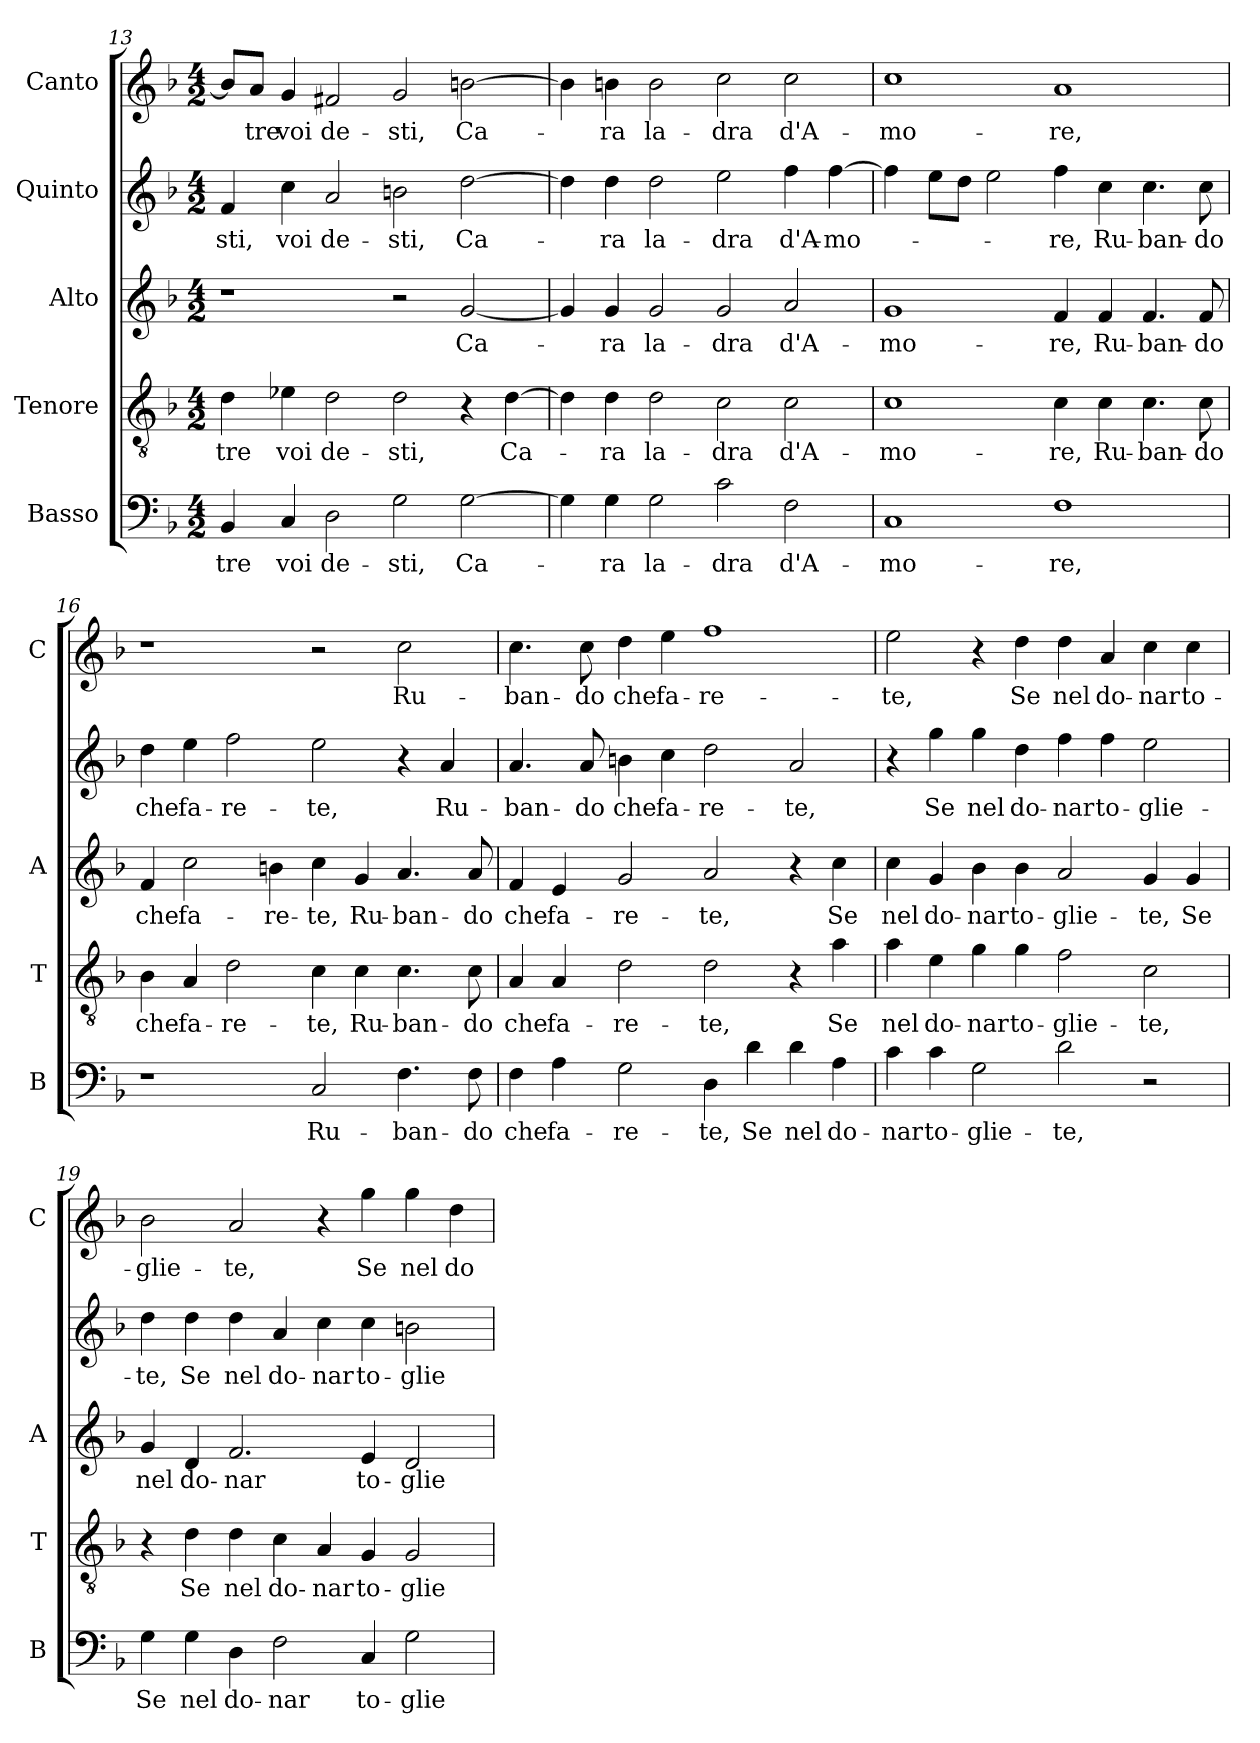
**kern	**text	**kern	**text	**kern	**text	**kern	**text	**kern	**text
*part5	*part5	*part4	*part4	*part3	*part3	*part2	*part2	*part1	*part1
*staff5	*staff5	*staff4	*staff4	*staff3	*staff3	*staff2	*staff2	*staff1	*staff1
*I"Basso	*	*I"Tenore	*	*I"Alto	*	*I"Quinto	*	*I"Canto	*
*I'B	*	*I'T	*	*I'A	*	*	*	*I'C	*
*clefF4	*	*clefGv2	*	*clefG2	*	*clefG2	*	*clefG2	*
*k[b-]	*	*k[b-]	*	*k[b-]	*	*k[b-]	*	*k[b-]	*
*F:	*	*F:	*	*F:	*	*F:	*	*F:	*
*M4/2	*	*M4/2	*	*M4/2	*	*M4/2	*	*M4/2	*
=13	=13	=13	=13	=13	=13	=13	=13	=13	=13
!	!LO:LY:b	!	!LO:LY:b	!	!	!	!LO:LY:b	!	!
4BB-/	-tre	4d\	-tre	1r	.	4f/	-sti,	8b-/L]	.
!	!	!	!	!	!	!	!	!	!LO:LY:b
.	.	.	.	.	.	.	.	8a/J	-tre
!	!LO:LY:b	!	!LO:LY:b	!	!	!	!LO:LY:b	!	!LO:LY:b
4C/	voi	4e-X\	voi	.	.	4cc\	voi	4g/	voi
!	!LO:LY:b	!	!LO:LY:b	!	!	!	!LO:LY:b	!	!LO:LY:b
2D\	de-	2d\	de-	.	.	2a/	de-	2f#X/	de-
!	!LO:LY:b	!	!LO:LY:b	!	!	!	!LO:LY:b	!	!LO:LY:b
2G\	-sti,	2d\	-sti,	2r	.	2bn\	-sti,	2g/	-sti,
!	!LO:LY:b	!	!	!	!LO:LY:b	!	!LO:LY:b	!	!LO:LY:b
[2G\	Ca-	4r	.	[2g/	Ca-	[2dd\	Ca-	[2bn\	Ca-
!	!	!	!LO:LY:b	!	!	!	!	!	!
.	.	[4d\	Ca-	.	.	.	.	.	.
=14	=14	=14	=14	=14	=14	=14	=14	=14	=14
4G\]	.	4d\]	.	4g/]	.	4dd\]	.	4b\]	.
!	!LO:LY:b	!	!LO:LY:b	!	!LO:LY:b	!	!LO:LY:b	!	!LO:LY:b
4G\	-ra	4d\	-ra	4g/	-ra	4dd\	-ra	4bn\	-ra
!	!LO:LY:b	!	!LO:LY:b	!	!LO:LY:b	!	!LO:LY:b	!	!LO:LY:b
2G\	la-	2d\	la-	2g/	la-	2dd\	la-	2b\	la-
!	!LO:LY:b	!	!LO:LY:b	!	!LO:LY:b	!	!LO:LY:b	!	!LO:LY:b
2c\	-dra	2c\	-dra	2g/	-dra	2ee\	-dra	2cc\	-dra
!	!LO:LY:b	!	!LO:LY:b	!	!LO:LY:b	!	!LO:LY:b	!	!LO:LY:b
2F\	d'A-	2c\	d'A-	2a/	d'A-	4ff\	d'A-	2cc\	d'A-
!	!	!	!	!	!	!	!LO:LY:b	!	!
.	.	.	.	.	.	[4ff\	-mo-	.	.
=15	=15	=15	=15	=15	=15	=15	=15	=15	=15
!	!LO:LY:b	!	!LO:LY:b	!	!LO:LY:b	!	!	!	!LO:LY:b
1C	-mo-	1c	-mo-	1g	-mo-	4ff\]	.	1cc	-mo-
.	.	.	.	.	.	8ee\L	.	.	.
.	.	.	.	.	.	8dd\J	.	.	.
.	.	.	.	.	.	2ee\	.	.	.
!	!LO:LY:b	!	!LO:LY:b	!	!LO:LY:b	!	!LO:LY:b	!	!LO:LY:b
1F	-re,	4c\	-re,	4f/	-re,	4ff\	-re,	1a	-re,
!	!	!	!LO:LY:b	!	!LO:LY:b	!	!LO:LY:b	!	!
.	.	4c\	Ru-	4f/	Ru-	4cc\	Ru-	.	.
!	!	!	!LO:LY:b	!	!LO:LY:b	!	!LO:LY:b	!	!
.	.	4.c\	-ban-	4.f/	-ban-	4.cc\	-ban-	.	.
!	!	!	!LO:LY:b	!	!LO:LY:b	!	!LO:LY:b	!	!
.	.	8c\	-do	8f/	-do	8cc\	-do	.	.
!!LO:LB:g=z
=16	=16	=16	=16	=16	=16	=16	=16	=16	=16
!	!	!	!LO:LY:b	!	!LO:LY:b	!	!LO:LY:b	!	!
1r	.	4B-\	che	4f/	che	4dd\	che	1r	.
!	!	!	!LO:LY:b	!	!LO:LY:b	!	!LO:LY:b	!	!
.	.	4A/	fa-	2cc\	fa-	4ee\	fa-	.	.
!	!	!	!LO:LY:b	!	!	!	!LO:LY:b	!	!
.	.	2d\	-re-	.	.	2ff\	-re-	.	.
!	!	!	!	!	!LO:LY:b	!	!	!	!
.	.	.	.	4bn\	-re-	.	.	.	.
!	!LO:LY:b	!	!LO:LY:b	!	!LO:LY:b	!	!LO:LY:b	!	!
2C/	Ru-	4c\	-te,	4cc\	-te,	2ee\	-te,	2r	.
!	!	!	!LO:LY:b	!	!LO:LY:b	!	!	!	!
.	.	4c\	Ru-	4g/	Ru-	.	.	.	.
!	!LO:LY:b	!	!LO:LY:b	!	!LO:LY:b	!	!	!	!LO:LY:b
4.F\	-ban-	4.c\	-ban-	4.a/	-ban-	4r	.	2cc\	Ru-
!	!	!	!	!	!	!	!LO:LY:b	!	!
.	.	.	.	.	.	4a/	Ru-	.	.
!	!LO:LY:b	!	!LO:LY:b	!	!LO:LY:b	!	!	!	!
8F\	-do	8c\	-do	8a/	-do	.	.	.	.
=17	=17	=17	=17	=17	=17	=17	=17	=17	=17
!	!LO:LY:b	!	!LO:LY:b	!	!LO:LY:b	!	!LO:LY:b	!	!LO:LY:b
4F\	che	4A/	che	4f/	che	4.a/	-ban-	4.cc\	-ban-
!	!LO:LY:b	!	!LO:LY:b	!	!LO:LY:b	!	!	!	!
4A\	fa-	4A/	fa-	4e/	fa-	.	.	.	.
!	!	!	!	!	!	!	!LO:LY:b	!	!LO:LY:b
.	.	.	.	.	.	8a/	-do	8cc\	-do
!	!LO:LY:b	!	!LO:LY:b	!	!LO:LY:b	!	!LO:LY:b	!	!LO:LY:b
2G\	-re-	2d\	-re-	2g/	-re-	4bn\	che	4dd\	che
!	!	!	!	!	!	!	!LO:LY:b	!	!LO:LY:b
.	.	.	.	.	.	4cc\	fa-	4ee\	fa-
!	!LO:LY:b	!	!LO:LY:b	!	!LO:LY:b	!	!LO:LY:b	!	!LO:LY:b
4D\	-te,	2d\	-te,	2a/	-te,	2dd\	-re-	1ff	-re-
!	!LO:LY:b	!	!	!	!	!	!	!	!
4d\	Se	.	.	.	.	.	.	.	.
!	!LO:LY:b	!	!	!	!	!	!LO:LY:b	!	!
4d\	nel	4r	.	4r	.	2a/	-te,	.	.
!	!LO:LY:b	!	!LO:LY:b	!	!LO:LY:b	!	!	!	!
4A\	do-	4a\	Se	4cc\	Se	.	.	.	.
=18	=18	=18	=18	=18	=18	=18	=18	=18	=18
!	!LO:LY:b	!	!LO:LY:b	!	!LO:LY:b	!	!	!	!LO:LY:b
4c\	-nar	4a\	nel	4cc\	nel	4r	.	2ee\	-te,
!	!LO:LY:b	!	!LO:LY:b	!	!LO:LY:b	!	!LO:LY:b	!	!
4c\	to-	4e\	do-	4g/	do-	4gg\	Se	.	.
!	!LO:LY:b	!	!LO:LY:b	!	!LO:LY:b	!	!LO:LY:b	!	!
2G\	-glie-	4g\	-nar	4b-\	-nar	4gg\	nel	4r	.
!	!	!	!LO:LY:b	!	!LO:LY:b	!	!LO:LY:b	!	!LO:LY:b
.	.	4g\	to-	4b-\	to-	4dd\	do-	4dd\	Se
!	!LO:LY:b	!	!LO:LY:b	!	!LO:LY:b	!	!LO:LY:b	!	!LO:LY:b
2d\	-te,	2f\	-glie-	2a/	-glie-	4ff\	-nar	4dd\	nel
!	!	!	!	!	!	!	!LO:LY:b	!	!LO:LY:b
.	.	.	.	.	.	4ff\	to-	4a/	do-
!	!	!	!LO:LY:b	!	!LO:LY:b	!	!LO:LY:b	!	!LO:LY:b
2r	.	2c\	-te,	4g/	-te,	2ee\	-glie-	4cc\	-nar
!	!	!	!	!	!LO:LY:b	!	!	!	!LO:LY:b
.	.	.	.	4g/	Se	.	.	4cc\	to-
=19	=19	=19	=19	=19	=19	=19	=19	=19	=19
!	!LO:LY:b	!	!	!	!LO:LY:b	!	!LO:LY:b	!	!LO:LY:b
4G\	Se	4r	.	4g/	nel	4dd\	-te,	2b-\	-glie-
!	!LO:LY:b	!	!LO:LY:b	!	!LO:LY:b	!	!LO:LY:b	!	!
4G\	nel	4d\	Se	4d/	do-	4dd\	Se	.	.
!	!LO:LY:b	!	!LO:LY:b	!	!LO:LY:b	!	!LO:LY:b	!	!LO:LY:b
4D\	do-	4d\	nel	2.f/	-nar	4dd\	nel	2a/	-te,
!	!LO:LY:b	!	!LO:LY:b	!	!	!	!LO:LY:b	!	!
2F\	-nar	4c\	do-	.	.	4a/	do-	.	.
!	!	!	!LO:LY:b	!	!	!	!LO:LY:b	!	!
.	.	4A/	-nar	.	.	4cc\	-nar	4r	.
!	!LO:LY:b	!	!LO:LY:b	!	!LO:LY:b	!	!LO:LY:b	!	!LO:LY:b
4C/	to-	4G/	to-	4e/	to-	4cc\	to-	4gg\	Se
!	!LO:LY:b	!	!LO:LY:b	!	!LO:LY:b	!	!LO:LY:b	!	!LO:LY:b
2G\	-glie-	2G/	-glie-	2d/	-glie-	2bn\	-glie-	4gg\	nel
!	!	!	!	!	!	!	!	!	!LO:LY:b
.	.	.	.	.	.	.	.	4dd\	do-
=	=	=	=	=	=	=	=	=	=
*-	*-	*-	*-	*-	*-	*-	*-	*-	*-
